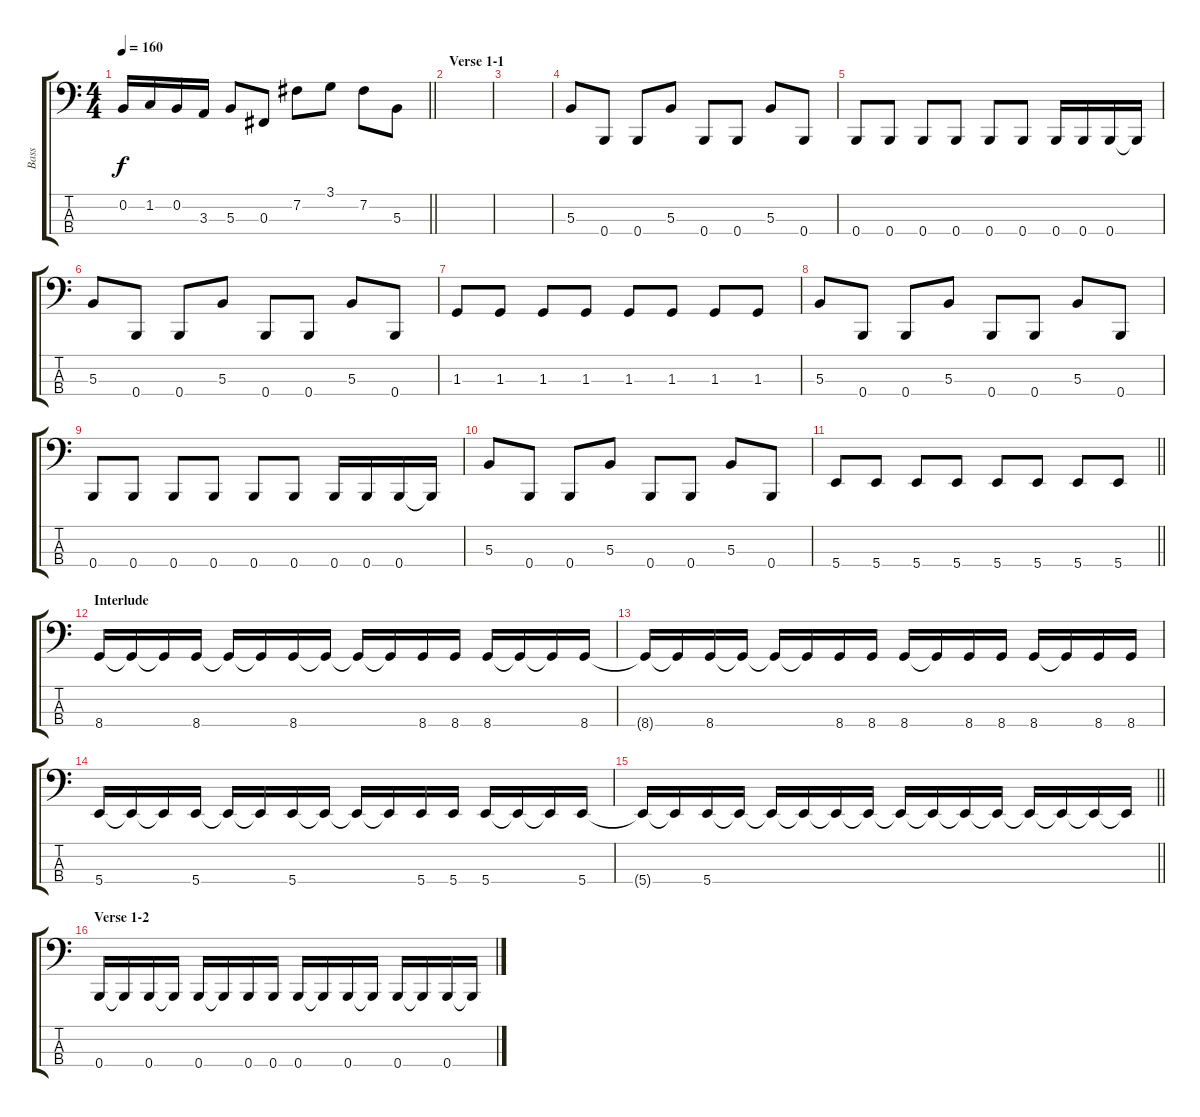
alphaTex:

\track ("Bass" "Bass") {instrument electricbasspick}
\staff {score tabs}
\tuning (E2 B1 Gb1 B0) {hide}
\ts (4 4)
\tempo 160
\clef f4
\barLineRight lightlight
\ks c
0.2.16{dy f} 1.2.16 0.2.16 3.3.16 5.3.8 0.3.8 7.2.8 3.1.8 7.2.8 5.3.8 |
\section ("" "Verse 1-1")
|
|
5.3.8 0.4.8 0.4.8 5.3.8 0.4.8 0.4.8 5.3.8 0.4.8 |
0.4.8 0.4.8 0.4.8 0.4.8 0.4.8 0.4.8 0.4.16 0.4.16 0.4.16 0.4{t}.16 |
5.3.8 0.4.8 0.4.8 5.3.8 0.4.8 0.4.8 5.3.8 0.4.8 |
1.3.8 1.3.8 1.3.8 1.3.8 1.3.8 1.3.8 1.3.8 1.3.8 |
5.3.8 0.4.8 0.4.8 5.3.8 0.4.8 0.4.8 5.3.8 0.4.8 |
0.4.8 0.4.8 0.4.8 0.4.8 0.4.8 0.4.8 0.4.16 0.4.16 0.4.16 0.4{t}.16 |
5.3.8 0.4.8 0.4.8 5.3.8 0.4.8 0.4.8 5.3.8 0.4.8 |
\barLineRight lightlight
5.4.8 5.4.8 5.4.8 5.4.8 5.4.8 5.4.8 5.4.8 5.4.8 |
\section ("" "Interlude")
8.4.16 8.4{t}.16 8.4{t}.16 8.4.16 8.4{t}.16 8.4{t}.16 8.4.16 8.4{t}.16 8.4{t}.16 8.4{t}.16 8.4.16 8.4.16 8.4.16 8.4{t}.16 8.4{t}.16 8.4.16 |
8.4{t}.16 8.4{t}.16 8.4.16 8.4{t}.16 8.4{t}.16 8.4{t}.16 8.4.16 8.4.16 8.4.16 8.4{t}.16 8.4.16 8.4.16 8.4.16 8.4{t}.16 8.4.16 8.4.16 |
5.4.16 5.4{t}.16 5.4{t}.16 5.4.16 5.4{t}.16 5.4{t}.16 5.4.16 5.4{t}.16 5.4{t}.16 5.4{t}.16 5.4.16 5.4.16 5.4.16 5.4{t}.16 5.4{t}.16 5.4.16 |
\barLineRight lightlight
5.4{t}.16 5.4{t}.16 5.4.16 5.4{t}.16 5.4{t}.16 5.4{t}.16 5.4{t}.16 5.4{t}.16 5.4{t}.16 5.4{t}.16 5.4{t}.16 5.4{t}.16 5.4{t}.16 5.4{t}.16 5.4{t}.16 5.4{t}.16 |
\section ("" "Verse 1-2")
0.4.16 0.4{t}.16 0.4.16 0.4{t}.16 0.4.16 0.4{t}.16 0.4.16 0.4.16 0.4.16 0.4{t}.16 0.4.16 0.4{t}.16 0.4.16 0.4{t}.16 0.4.16 0.4{t}.16
